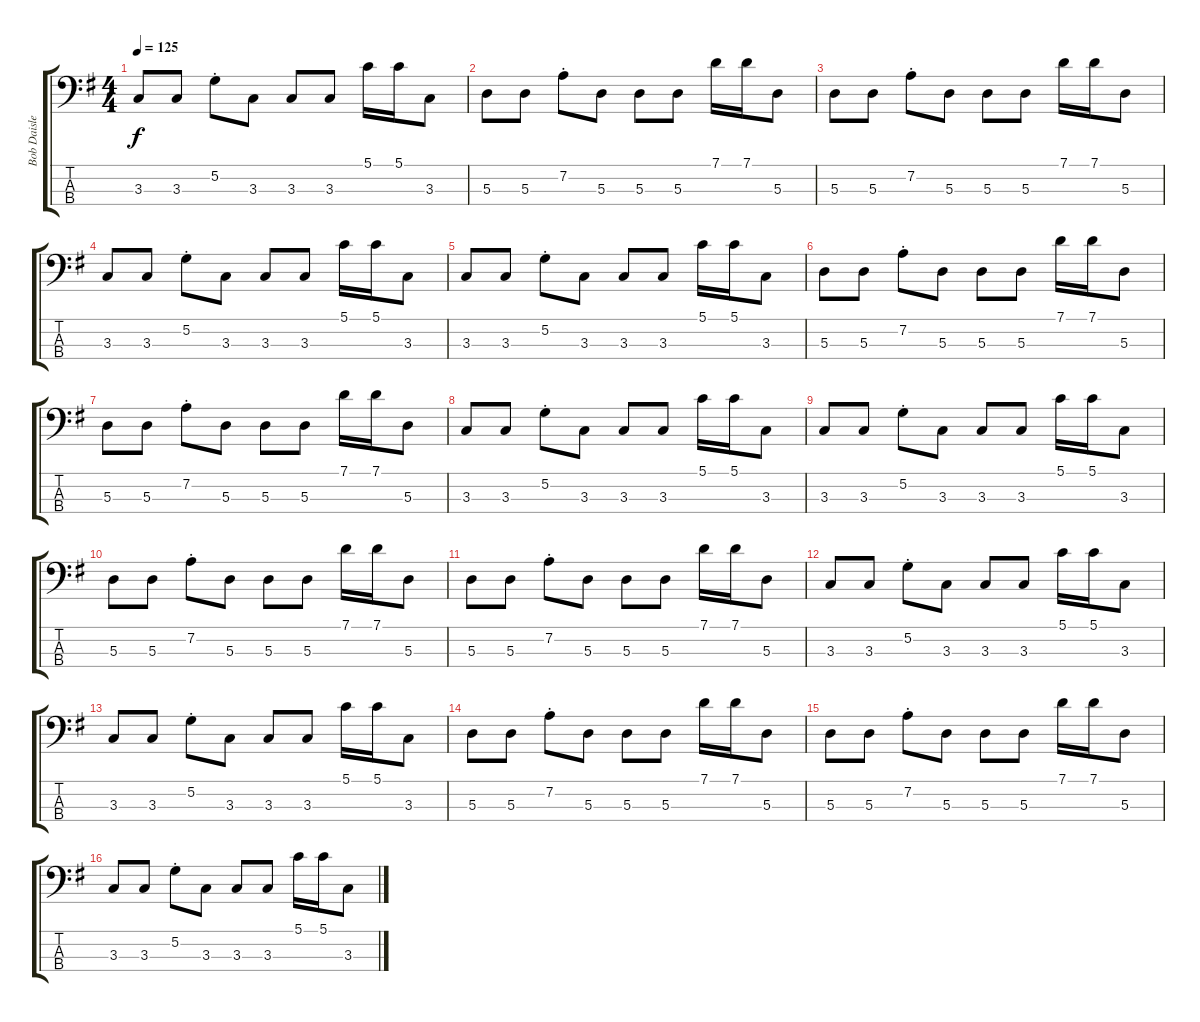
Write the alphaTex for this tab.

\track ("Bob Daisley" "Bob Daisle") {instrument electricbassfinger}
\staff {score tabs}
\tuning (G2 D2 A1 E1) {hide}
\ts (4 4)
\tempo 125
\clef f4
\ks eminor
3.3.8{dy f} 3.3.8 5.2{st}.8 3.3.8 3.3.8 3.3.8 5.1.16 5.1.16 3.3.8 |
5.3.8 5.3.8 7.2{st}.8 5.3.8 5.3.8 5.3.8 7.1.16 7.1.16 5.3.8 |
5.3.8 5.3.8 7.2{st}.8 5.3.8 5.3.8 5.3.8 7.1.16 7.1.16 5.3.8 |
3.3.8 3.3.8 5.2{st}.8 3.3.8 3.3.8 3.3.8 5.1.16 5.1.16 3.3.8 |
3.3.8 3.3.8 5.2{st}.8 3.3.8 3.3.8 3.3.8 5.1.16 5.1.16 3.3.8 |
5.3.8 5.3.8 7.2{st}.8 5.3.8 5.3.8 5.3.8 7.1.16 7.1.16 5.3.8 |
5.3.8 5.3.8 7.2{st}.8 5.3.8 5.3.8 5.3.8 7.1.16 7.1.16 5.3.8 |
3.3.8 3.3.8 5.2{st}.8 3.3.8 3.3.8 3.3.8 5.1.16 5.1.16 3.3.8 |
3.3.8 3.3.8 5.2{st}.8 3.3.8 3.3.8 3.3.8 5.1.16 5.1.16 3.3.8 |
5.3.8 5.3.8 7.2{st}.8 5.3.8 5.3.8 5.3.8 7.1.16 7.1.16 5.3.8 |
5.3.8 5.3.8 7.2{st}.8 5.3.8 5.3.8 5.3.8 7.1.16 7.1.16 5.3.8 |
3.3.8 3.3.8 5.2{st}.8 3.3.8 3.3.8 3.3.8 5.1.16 5.1.16 3.3.8 |
3.3.8 3.3.8 5.2{st}.8 3.3.8 3.3.8 3.3.8 5.1.16 5.1.16 3.3.8 |
5.3.8 5.3.8 7.2{st}.8 5.3.8 5.3.8 5.3.8 7.1.16 7.1.16 5.3.8 |
5.3.8 5.3.8 7.2{st}.8 5.3.8 5.3.8 5.3.8 7.1.16 7.1.16 5.3.8 |
3.3.8 3.3.8 5.2{st}.8 3.3.8 3.3.8 3.3.8 5.1.16 5.1.16 3.3.8
